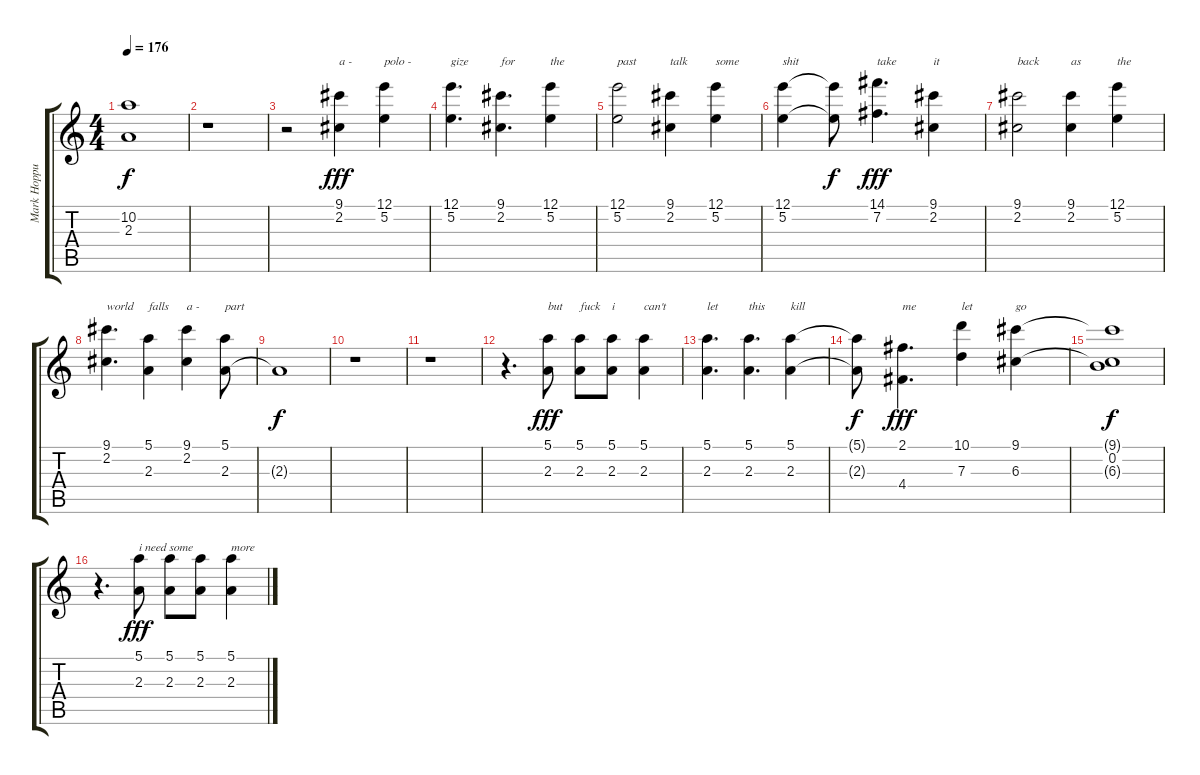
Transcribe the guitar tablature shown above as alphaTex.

\track ("Mark Hoppus - Vocal" "Mark Hoppu") {instrument electricguitarjazz}
\staff {score tabs}
\tuning (E4 B3 G3 D3 A2 E2) {hide}
\ts (4 4)
\tempo 176
\clef g2
\ks c
(10.2{t} 2.3{t}).1{dy f} |
r.1 |
r.2 (9.1 2.2).4{txt "a -" dy fff} (12.1 5.2).4{txt "polo -"} |
(12.1 5.2).4{d txt "gize"} (9.1 2.2).4{d txt "for"} (12.1 5.2).4{txt "the"} |
(12.1 5.2).2{txt "past"} (9.1 2.2).4{txt "talk"} (12.1 5.2).4{txt "some"} |
(12.1 5.2).4{txt "shit"} (12.1{t} 5.2{t}).8{dy f} (14.1 7.2).4{d txt "take" dy fff} (9.1 2.2).4{txt "it"} |
(9.1 2.2).2{txt "back"} (9.1 2.2).4{txt "as"} (12.1 5.2).4{txt "the"} |
(9.1 2.2).4{d txt "world"} (5.1 2.3).4{txt "falls"} (9.1 2.2).4{txt "a -"} (5.1 2.3).8{txt "part"} |
2.3{t}.1{dy f} |
r.1 |
r.1 |
r.4{d} (5.1 2.3).8{txt "but" dy fff} (5.1 2.3).8{txt "fuck"} (5.1 2.3).8{txt "i"} (5.1 2.3).4{txt "can't"} |
(5.1 2.3).4{d txt "let"} (5.1 2.3).4{d txt "this"} (5.1 2.3).4{txt "kill"} |
(5.1{t} 2.3{t}).8{dy f} (2.1 4.4).4{d txt "me" dy fff} (10.1 7.3).4{txt "let"} (9.1 6.3).4{txt "go"} |
(9.1{t} 0.2 6.3{t}).1{dy f} |
r.4{d} (5.1 2.3).8{txt "i need some" dy fff} (5.1 2.3).8 (5.1 2.3).8 (5.1 2.3).4{txt "more"}
